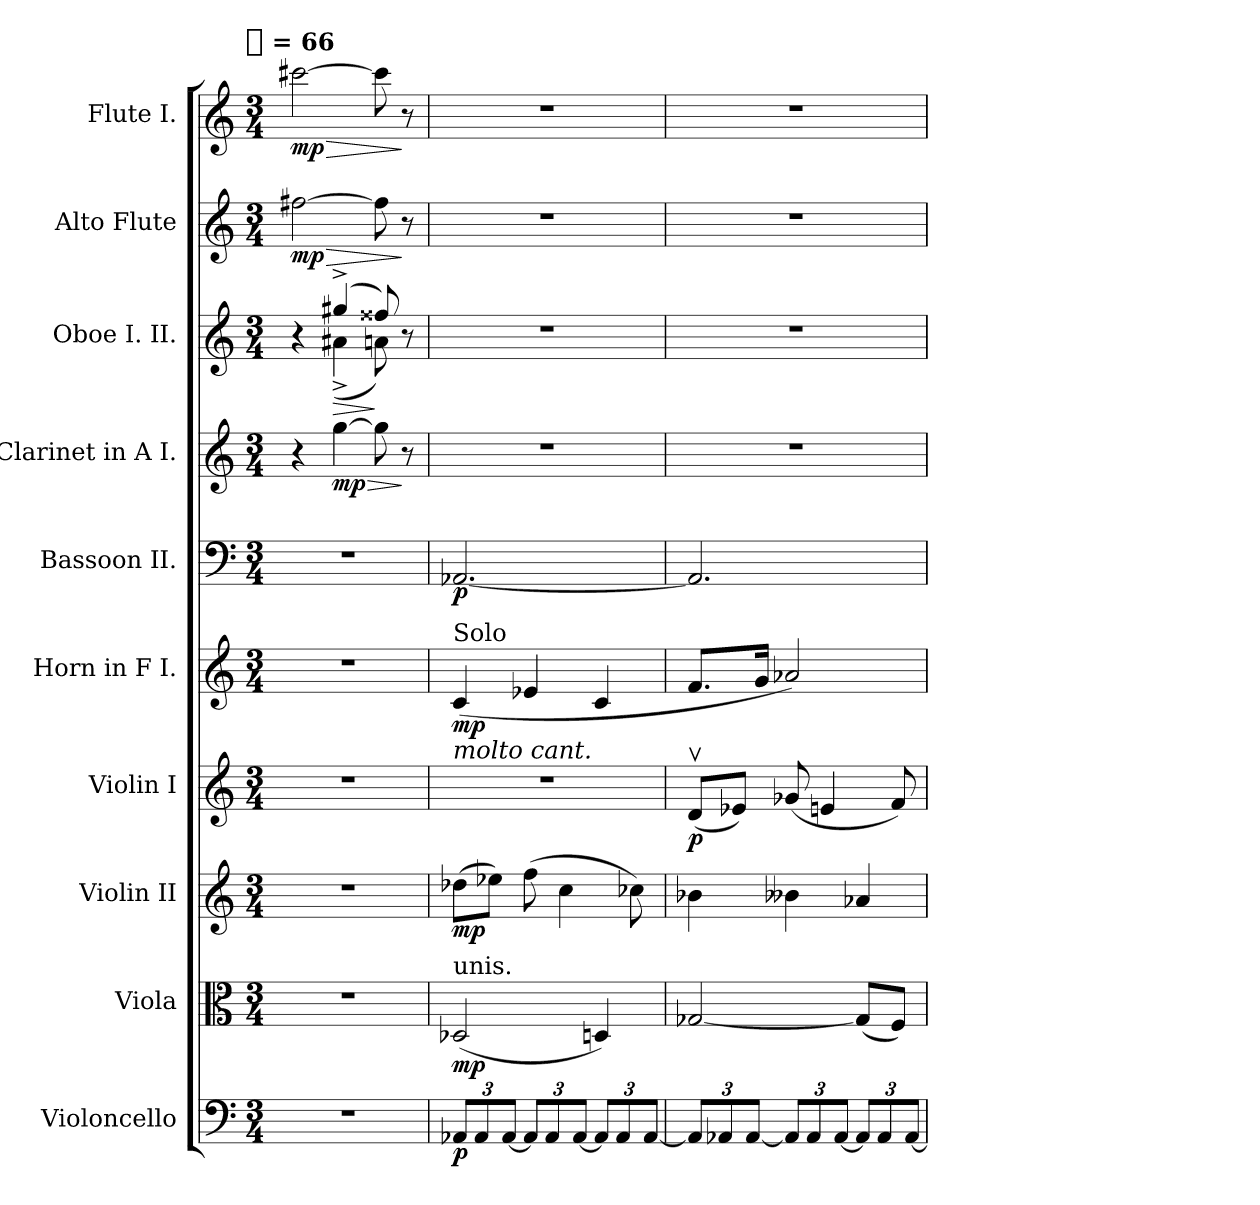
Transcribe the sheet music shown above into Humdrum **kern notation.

**kern	**dynam	**kern	**dynam	**kern	**dynam	**kern	**dynam	**kern	**dynam	**kern	**dynam	**kern	**dynam	**kern	**dynam	**kern	**dynam	**kern	**dynam
*part10	*part10	*part9	*part9	*part8	*part8	*part7	*part7	*part6	*part6	*part5	*part5	*part4	*part4	*part3	*part3	*part2	*part2	*part1	*part1
*staff10	*staff10	*staff9	*staff9	*staff8	*staff8	*staff7	*staff7	*staff6	*staff6	*staff5	*staff5	*staff4	*staff4	*staff3	*staff3	*staff2	*staff2	*staff1	*staff1
*I"Violoncello	*	*I"Viola	*	*I"Violin II	*	*I"Violin I	*	*I"Horn in F I.	*	*I"Bassoon II.	*	*I"Clarinet in A I.	*	*I"Oboe I. II.	*	*I"Alto Flute	*	*I"Flute I.	*
*I'Vc.	*	*I'Vla.	*	*I'Vln. II	*	*I'Vln. I	*	*I'Hn.	*	*I'Bsn.	*	*I'Cl.	*	*I'Ob.	*	*	*	*I'Fl.	*
*clefF4	*	*clefC3	*	*clefG2	*	*clefG2	*	*clefG2	*	*clefF4	*	*clefG2	*	*clefG2	*	*clefG2	*	*clefG2	*
*	*	*	*	*	*	*	*	*ITrd4c7	*	*	*	*ITrd2c3	*	*	*	*ITrd3c5	*	*	*
*k[]	*	*k[]	*	*k[]	*	*k[]	*	*k[b-]	*	*k[]	*	*k[f#c#g#]	*	*k[]	*	*k[f#]	*	*k[]	*
!!LO:TX:omd:t=[quarter] = 66
*M3/4	*	*M3/4	*	*M3/4	*	*M3/4	*	*M3/4	*	*M3/4	*	*M3/4	*	*M3/4	*	*M3/4	*	*M3/4	*
*MM66	*	*MM66	*	*MM66	*	*MM66	*	*MM66	*	*MM66	*	*MM66	*	*MM66	*	*MM66	*	*MM66	*
=1	=1	=1	=1	=1	=1	=1	=1	=1	=1	=1	=1	=1	=1	=1	=1	=1	=1	=1	=1
*	*	*	*	*	*	*	*	*	*	*	*	*	*	*^	*	*	*	*	*
!	!	!	!	!	!	!	!	!	!	!	!	!	!	!	!	!	!	!LO:HP:b	!	!LO:HP:b
4%3r	.	4%3r	.	4%3r	.	4%3r	.	4%3r	.	4%3r	.	4r	.	4r	4ryy	.	[2cc#X	> mp	[2ccc#X	> mp
!	!	!	!	!	!	!	!	!	!	!	!	!	!LO:HP:b	!	!	!LO:HP:b	!	!	!	!
.	.	.	.	.	.	.	.	.	.	.	.	[4ee	> mp	(4gg#X^	(4a#X^	>	.	.	.	.
.	.	.	.	.	.	.	.	.	.	.	.	8ee]	.	8ff##X)	8an)	]	8cc#]	.	8ccc#]	.
.	.	.	.	.	.	.	.	.	.	.	.	8r	]	8r	8ryy	.	8r	]	8r	]
=2	=2	=2	=2	=2	=2	=2	=2	=2	=2	=2	=2	=2	=2	=2	=2	=2	=2	=2	=2	=2
!	!	!	!	!	!	!	!	!LO:TX:a:t=Solo	!	!	!	!	!	!	!	!	!	!	!	!
!	!	!	!	!	!	!	!	!LO:TX:b:i:t=molto cant.	!	!	!	!	!	!	!	!	!	!	!	!
!	!	!LO:TX:a:t=unis.	!	!	!	!	!	!	!	!	!	!	!	!	!	!	!	!	!	!
*	*	*	*	*	*	*	*	*	*	*	*	*	*	*v	*v	*	*	*	*	*
12AA-XL	p	(2D-X	mp	(8dd-XL	mp	4%3r	.	(4F	mp	[2.AA-X	p	4%3r	.	4%3r	.	4%3r	.	4%3r	.
12AA-	.	.	.	.	.	.	.	.	.	.	.	.	.	.	.	.	.	.	.
.	.	.	.	8ee-XJ)	.	.	.	.	.	.	.	.	.	.	.	.	.	.	.
[12AA-J	.	.	.	.	.	.	.	.	.	.	.	.	.	.	.	.	.	.	.
12AA-L]	.	.	.	(8ff	.	.	.	4A-X	.	.	.	.	.	.	.	.	.	.	.
12AA-	.	.	.	.	.	.	.	.	.	.	.	.	.	.	.	.	.	.	.
.	.	.	.	4cc	.	.	.	.	.	.	.	.	.	.	.	.	.	.	.
[12AA-J	.	.	.	.	.	.	.	.	.	.	.	.	.	.	.	.	.	.	.
12AA-L]	.	4Dn)	.	.	.	.	.	4F	.	.	.	.	.	.	.	.	.	.	.
12AA-	.	.	.	.	.	.	.	.	.	.	.	.	.	.	.	.	.	.	.
.	.	.	.	8cc-X)	.	.	.	.	.	.	.	.	.	.	.	.	.	.	.
[12AA-J	.	.	.	.	.	.	.	.	.	.	.	.	.	.	.	.	.	.	.
=3	=3	=3	=3	=3	=3	=3	=3	=3	=3	=3	=3	=3	=3	=3	=3	=3	=3	=3	=3
12AA-L]	.	[2G-X	.	4b-X	.	(8dvL	p	8.B-L	.	2.AA-]	.	4%3r	.	4%3r	.	4%3r	.	4%3r	.
12AA-X	.	.	.	.	.	.	.	.	.	.	.	.	.	.	.	.	.	.	.
.	.	.	.	.	.	8e-XJ)	.	.	.	.	.	.	.	.	.	.	.	.	.
[12AA-J	.	.	.	.	.	.	.	.	.	.	.	.	.	.	.	.	.	.	.
.	.	.	.	.	.	.	.	16cJk	.	.	.	.	.	.	.	.	.	.	.
12AA-L]	.	.	.	4b--X	.	(8g-X	.	2d-X)	.	.	.	.	.	.	.	.	.	.	.
12AA-	.	.	.	.	.	.	.	.	.	.	.	.	.	.	.	.	.	.	.
.	.	.	.	.	.	4en	.	.	.	.	.	.	.	.	.	.	.	.	.
[12AA-J	.	.	.	.	.	.	.	.	.	.	.	.	.	.	.	.	.	.	.
12AA-L]	.	(8G-L]	.	4a-X	.	.	.	.	.	.	.	.	.	.	.	.	.	.	.
12AA-	.	.	.	.	.	.	.	.	.	.	.	.	.	.	.	.	.	.	.
.	.	8FJ)	.	.	.	8f)	.	.	.	.	.	.	.	.	.	.	.	.	.
[12AA-J	.	.	.	.	.	.	.	.	.	.	.	.	.	.	.	.	.	.	.
=	=	=	=	=	=	=	=	=	=	=	=	=	=	=	=	=	=	=	=
*-	*-	*-	*-	*-	*-	*-	*-	*-	*-	*-	*-	*-	*-	*-	*-	*-	*-	*-	*-
